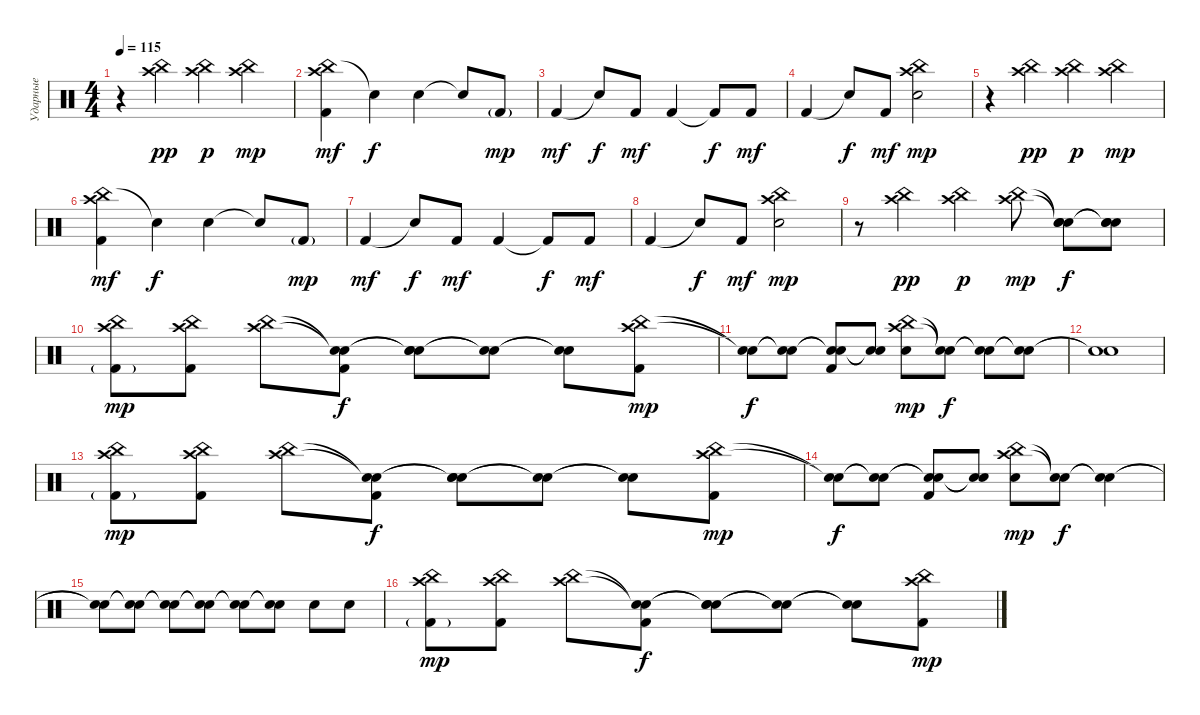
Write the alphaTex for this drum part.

\track ("Ударные" "Ударные") {instrument percussion}
\staff {score}
\articulation defaults
\ts (4 4)
\tempo 115
\clef neutral
\ks c
r.4{dy mp} ("China (hit)" "Crash high (hit)").4{dy pp} ("China (hit)" "Crash high (hit)").4{dy p} ("China (hit)" "Crash high (hit)").4{dy mp} |
("China (hit)" "Crash high (hit)" "Kick (hit) 2").4{dy mf} "Snare (hit)"{t}.4{dy f} "Electric Snare (hit)".4 "Snare (hit)"{t}.8 "Kick (hit) 2"{g}.8{dy mp} |
"Kick (hit) 2".4{dy mf} "Snare (hit)"{t}.8{dy f} "Kick (hit) 2".8{dy mf} "Kick (hit) 2".4 "Kick (hit) 2"{t}.8{dy f} "Kick (hit) 2".8{dy mf} |
"Kick (hit) 2".4 "Snare (hit)"{t}.8{dy f} "Kick (hit) 2".8{dy mf} ("China (hit)" "Crash high (hit)" "Electric Snare (hit)").2{dy mp} |
r.4 ("China (hit)" "Crash high (hit)").4{dy pp} ("China (hit)" "Crash high (hit)").4{dy p} ("China (hit)" "Crash high (hit)").4{dy mp} |
("China (hit)" "Crash high (hit)" "Kick (hit) 2").4{dy mf} "Snare (hit)"{t}.4{dy f} "Electric Snare (hit)".4 "Snare (hit)"{t}.8 "Kick (hit) 2"{g}.8{dy mp} |
"Kick (hit) 2".4{dy mf} "Snare (hit)"{t}.8{dy f} "Kick (hit) 2".8{dy mf} "Kick (hit) 2".4 "Kick (hit) 2"{t}.8{dy f} "Kick (hit) 2".8{dy mf} |
"Kick (hit) 2".4 "Snare (hit)"{t}.8{dy f} "Kick (hit) 2".8{dy mf} ("China (hit)" "Crash high (hit)" "Electric Snare (hit)").2{dy mp} |
r.8 ("China (hit)" "Crash high (hit)").4{dy pp} ("China (hit)" "Crash high (hit)").4{dy p} ("China (hit)" "Crash high (hit)").8{dy mp} ("Snare (hit)"{t} "Snare (hit)"{t} "Electric Snare (hit)").8{dy f} ("Snare (hit)"{t} "Snare (hit)"{t} "Electric Snare (hit)").8 |
("China (hit)" "Crash high (hit)" "Kick (hit) 2"{g}).8{dy mp} ("China (hit)" "Crash high (hit)" "Kick (hit) 2").8 ("China (hit)" "Crash high (hit)").8 ("Snare (hit)"{t} "Snare (hit)"{t} "Kick (hit) 2").8{dy f} ("Snare (hit)"{t} "Snare (hit)"{t} "Electric Snare (hit)").8 ("Snare (hit)"{t} "Snare (hit)"{t}).8 ("Snare (hit)"{t} "Snare (hit)"{t}).8 ("China (hit)" "Crash high (hit)" "Kick (hit) 2").8{dy mp} |
("Snare (hit)"{t} "Snare (hit)"{t}).8{dy f} ("Snare (hit)"{t} "Snare (hit)"{t}).8 ("Snare (hit)"{t} "Snare (hit)"{t} "Kick (hit) 2").8 ("Snare (hit)"{t} "Snare (hit)"{t}).8 ("China (hit)" "Crash high (hit)" "Electric Snare (hit)").8{dy mp} ("Snare (hit)"{t} "Snare (hit)"{t}).8{dy f} ("Snare (hit)"{t} "Snare (hit)"{t}).8 ("Snare (hit)"{t} "Snare (hit)"{t}).8 |
("Snare (hit)"{t} "Snare (hit)"{t}).1 |
("China (hit)" "Crash high (hit)" "Kick (hit) 2"{g}).8{dy mp} ("China (hit)" "Crash high (hit)" "Kick (hit) 2").8 ("China (hit)" "Crash high (hit)").8 ("Snare (hit)"{t} "Snare (hit)"{t} "Kick (hit) 2").8{dy f} ("Snare (hit)"{t} "Snare (hit)"{t} "Electric Snare (hit)").8 ("Snare (hit)"{t} "Snare (hit)"{t}).8 ("Snare (hit)"{t} "Snare (hit)"{t}).8 ("China (hit)" "Crash high (hit)" "Kick (hit) 2").8{dy mp} |
("Snare (hit)"{t} "Snare (hit)"{t}).8{dy f} ("Snare (hit)"{t} "Snare (hit)"{t}).8 ("Snare (hit)"{t} "Snare (hit)"{t} "Kick (hit) 2").8 ("Snare (hit)"{t} "Snare (hit)"{t}).8 ("China (hit)" "Crash high (hit)" "Electric Snare (hit)").8{dy mp} ("Snare (hit)"{t} "Snare (hit)"{t}).8{dy f} ("Snare (hit)"{t} "Snare (hit)"{t}).4 |
("Snare (hit)"{t} "Snare (hit)"{t}).8 ("Snare (hit)"{t} "Snare (hit)"{t}).8 ("Snare (hit)"{t} "Snare (hit)"{t}).8 ("Snare (hit)"{t} "Snare (hit)"{t}).8 ("Snare (hit)"{t} "Snare (hit)"{t}).8 ("Snare (hit)"{t} "Snare (hit)"{t}).8 "Electric Snare (hit)".8 "Electric Snare (hit)".8 |
("China (hit)" "Crash high (hit)" "Kick (hit) 2"{g}).8{dy mp} ("China (hit)" "Crash high (hit)" "Kick (hit) 2").8 ("China (hit)" "Crash high (hit)").8 ("Snare (hit)"{t} "Snare (hit)"{t} "Kick (hit) 2").8{dy f} ("Snare (hit)"{t} "Snare (hit)"{t} "Electric Snare (hit)").8 ("Snare (hit)"{t} "Snare (hit)"{t}).8 ("Snare (hit)"{t} "Snare (hit)"{t}).8 ("China (hit)" "Crash high (hit)" "Kick (hit) 2").8{dy mp}
